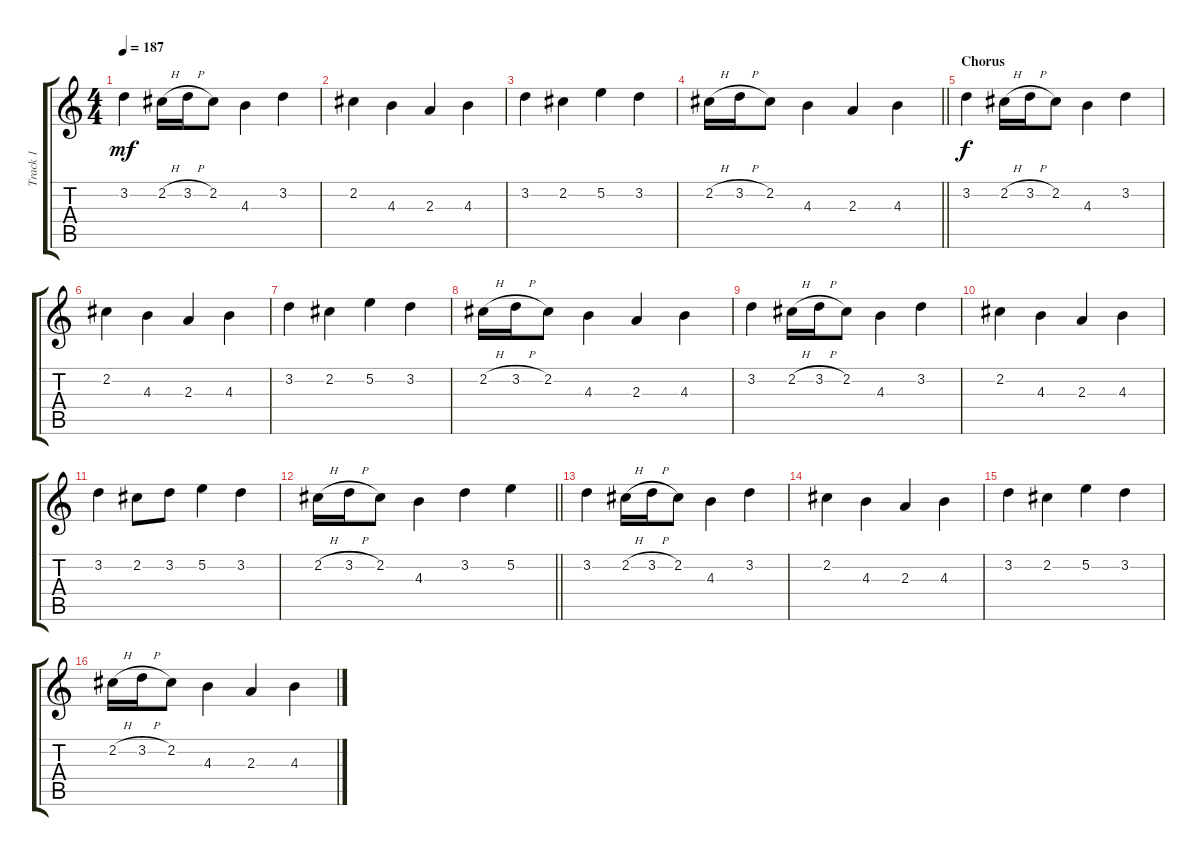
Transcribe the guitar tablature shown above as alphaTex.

\track ("Track 1" "Track 1") {instrument acousticguitarsteel}
\staff {score tabs}
\tuning (E4 B3 G3 D3 A2 E2) {hide}
\ts (4 4)
\tempo 187
\clef g2
\ks c
3.2.4{dy mf} 2.2{h}.16 3.2{h}.16 2.2.8 4.3.4 3.2.4 |
2.2.4 4.3.4 2.3.4 4.3.4 |
3.2.4 2.2.4 5.2.4 3.2.4 |
\barLineRight lightlight
2.2{h}.16 3.2{h}.16 2.2.8 4.3.4 2.3.4 4.3.4 |
\section ("" "Chorus")
3.2.4{dy f} 2.2{h}.16 3.2{h}.16 2.2.8 4.3.4 3.2.4 |
2.2.4 4.3.4 2.3.4 4.3.4 |
3.2.4 2.2.4 5.2.4 3.2.4 |
2.2{h}.16 3.2{h}.16 2.2.8 4.3.4 2.3.4 4.3.4 |
3.2.4 2.2{h}.16 3.2{h}.16 2.2.8 4.3.4 3.2.4 |
2.2.4 4.3.4 2.3.4 4.3.4 |
3.2.4 2.2.8 3.2.8 5.2.4 3.2.4 |
\barLineRight lightlight
2.2{h}.16 3.2{h}.16 2.2.8 4.3.4 3.2.4 5.2.4 |
3.2.4 2.2{h}.16 3.2{h}.16 2.2.8 4.3.4 3.2.4 |
2.2.4 4.3.4 2.3.4 4.3.4 |
3.2.4 2.2.4 5.2.4 3.2.4 |
2.2{h}.16 3.2{h}.16 2.2.8 4.3.4 2.3.4 4.3.4
